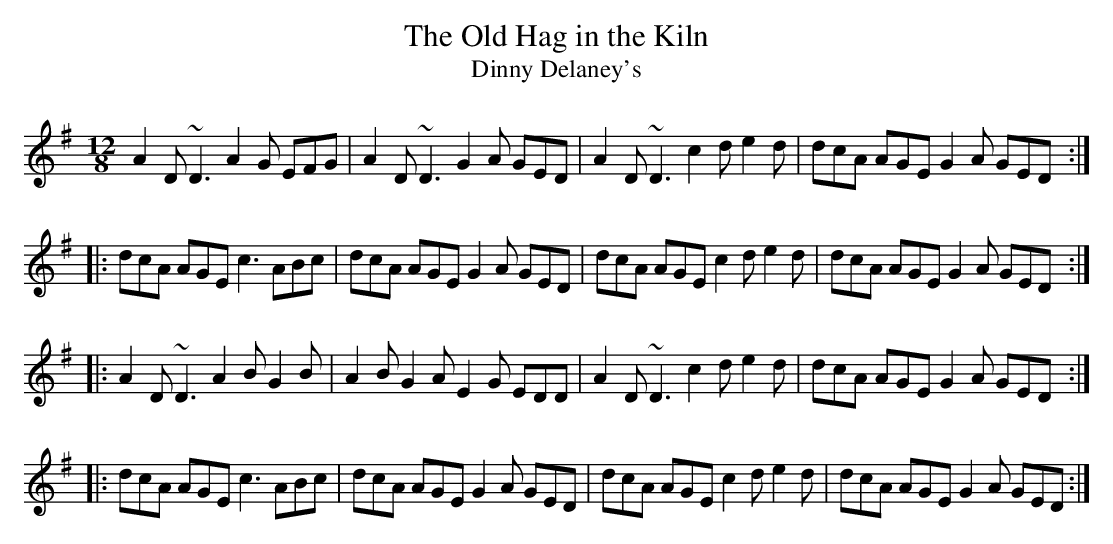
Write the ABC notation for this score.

X:1
T:The Old Hag in the Kiln
T:Dinny Delaney's
M:12/8
K:DMix
A2D ~D3 A2G EFG|A2D ~D3 G2A GED|A2D ~D3 c2de2d|dcA AGE G2A GED::
dcA AGE c3 ABc|dcA AGE G2A GED|dcA AGE c2de2d|dcA AGE G2A GED::
A2 D~D3 A2B G2B|A2B G2A E2G EDD|A2D~D3 c2d e2d|dcA AGE G2A GED::
dcA AGE c3 ABc|dcA AGE G2A GED|dcA AGE c2d e2d|dcA AGE G2A GED:|
